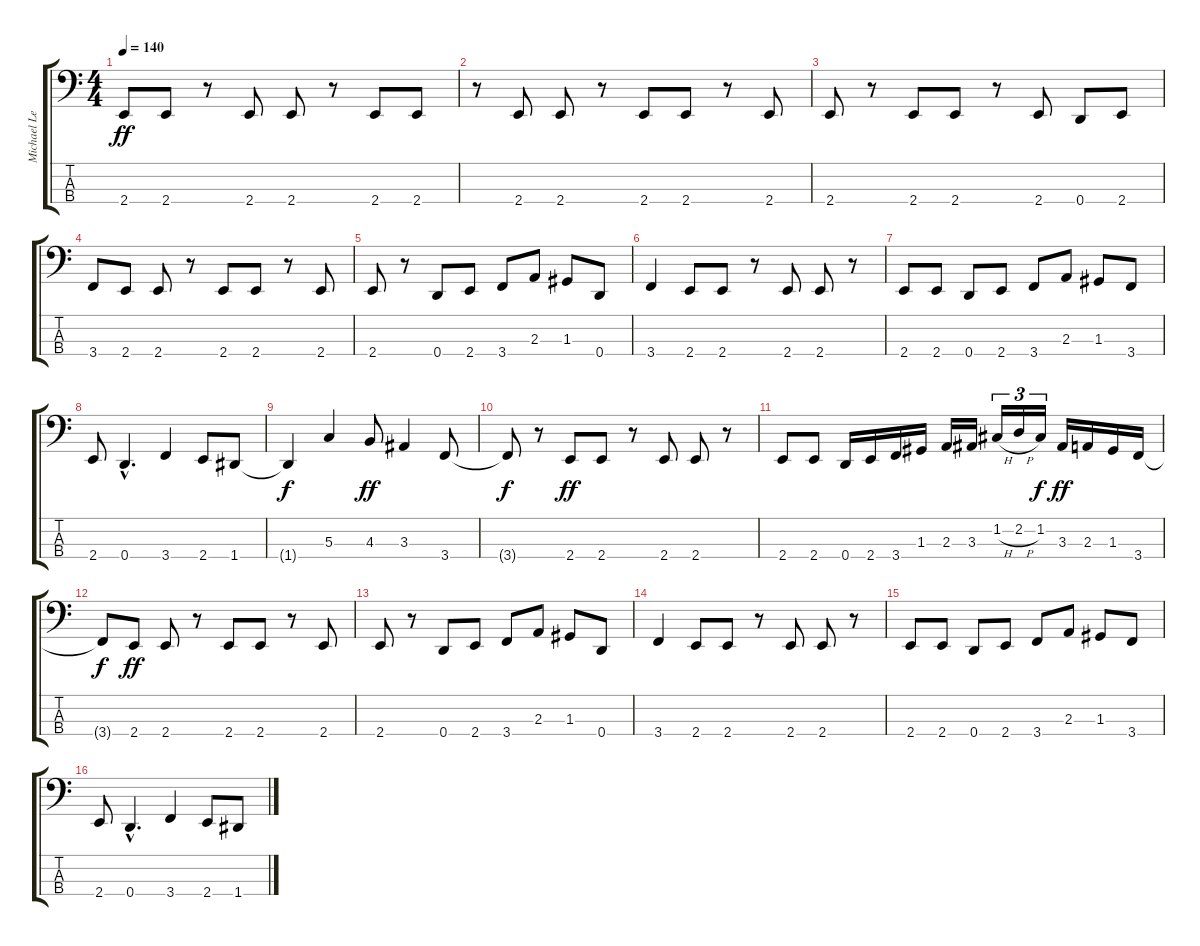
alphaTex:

\track ("Michael LePond" "Michael Le") {instrument electricbassfinger}
\staff {score tabs}
\tuning (F2 C2 G1 D1) {hide}
\ts (4 4)
\tempo 140
\clef f4
\ks c
2.4.8{dy ff volume 8} 2.4.8 r.8 2.4.8{volume 9} 2.4.8 r.8 2.4.8{volume 10} 2.4.8 |
r.8 2.4.8{volume 11} 2.4.8 r.8 2.4.8{volume 12} 2.4.8 r.8 2.4.8{volume 13} |
2.4.8 r.8 2.4.8{volume 14} 2.4.8 r.8 2.4.8{volume 15} 0.4.8{volume 16} 2.4.8 |
3.4.8 2.4.8 2.4.8 r.8 2.4.8 2.4.8 r.8 2.4.8 |
2.4.8 r.8 0.4.8 2.4.8 3.4.8 2.3.8 1.3.8 0.4.8 |
3.4.4 2.4.8 2.4.8 r.8 2.4.8 2.4.8 r.8 |
2.4.8 2.4.8 0.4.8 2.4.8 3.4.8 2.3.8 1.3.8 3.4.8 |
2.4.8 0.4{hac}.4{d} 3.4.4 2.4.8 1.4.8 |
1.4{t}.4{dy f} 5.3.4 4.3.8{dy ff} 3.3.4 3.4.8 |
3.4{t}.8{dy f} r.8 2.4.8{dy ff} 2.4.8 r.8 2.4.8 2.4.8 r.8 |
2.4.8 2.4.8 0.4.16 2.4.16 3.4.16 1.3.16 2.3.16 3.3.16 1.2{h}.16{tu (3 2)} 2.2{h}.16{tu (3 2)} 1.2.16{tu (3 2) dy f} 3.3.16{dy ff} 2.3.16 1.3.16 3.4.16 |
3.4{t}.8{dy f} 2.4.8{dy ff} 2.4.8 r.8 2.4.8 2.4.8 r.8 2.4.8 |
2.4.8 r.8 0.4.8 2.4.8 3.4.8 2.3.8 1.3.8 0.4.8 |
3.4.4 2.4.8 2.4.8 r.8 2.4.8 2.4.8 r.8 |
2.4.8 2.4.8 0.4.8 2.4.8 3.4.8 2.3.8 1.3.8 3.4.8 |
2.4.8 0.4{hac}.4{d} 3.4.4 2.4.8 1.4.8
